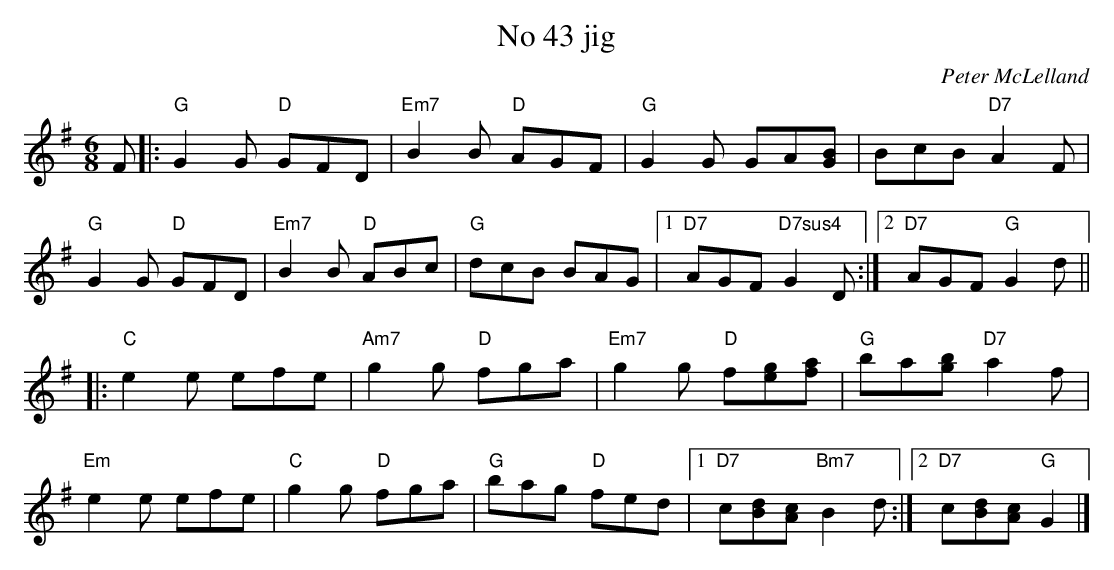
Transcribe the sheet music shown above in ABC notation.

X:1
T:No 43 jig
C:Peter McLelland
L:1/4
M:6/8
K:G
V:1
F/ |: "G" G G/ "D" G/F/D/ | "Em7" B B/ "D" A/G/F/ | "G" G G/ G/A/[GB]/ |  B/c/B/ "D7" A F/ |
"G" G G/ "D" G/F/D/ | "Em7" B B/ "D" A/B/c/ | "G" d/c/B/ B/A/G/ |1  "D7" A/G/F/ "D7sus4" G D/ :|2 "D7" A/G/F/ "G" G d/ ||
|:"C" e e/ e/f/e/ | "Am7" g g/ "D" f/g/a/ |  "Em7" g g/ "D" f/[eg]/[fa]/ | "G" b/a/[gb]/ "D7" a f/ |
"Em" e e/ e/f/e/ | "C" g g/ "D" f/g/a/ |  "G" b/a/g/ "D" f/e/d/ |1 "D7" c/[Bd]/[Ac]/ "Bm7" B d/ :|2 "D7" c/[Bd]/[Ac]/ "G" G |]
